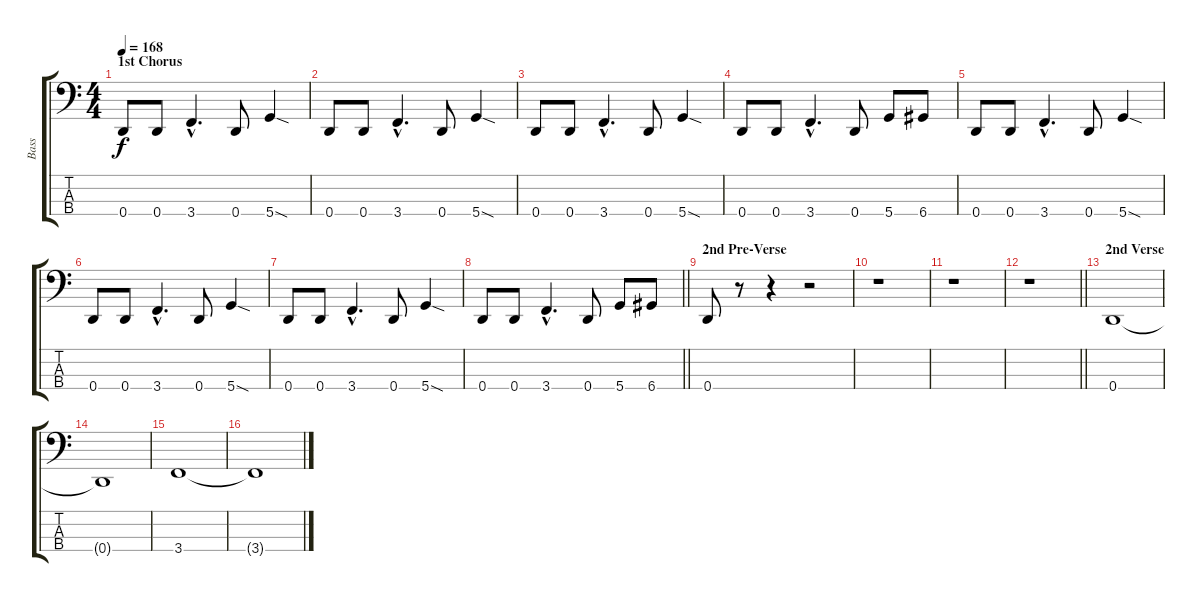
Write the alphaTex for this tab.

\track ("Bass" "Bass") {instrument electricbassfinger}
\staff {score tabs}
\tuning (G2 D2 A1 D1) {hide}
\ts (4 4)
\section ("" "1st Chorus")
\tempo 168
\clef f4
\ks c
0.4.8{dy f} 0.4.8 3.4{hac}.4{d} 0.4.8 5.4{sod}.4 |
0.4.8 0.4.8 3.4{hac}.4{d} 0.4.8 5.4{sod}.4 |
0.4.8 0.4.8 3.4{hac}.4{d} 0.4.8 5.4{sod}.4 |
0.4.8 0.4.8 3.4{hac}.4{d} 0.4.8 5.4.8 6.4.8 |
0.4.8 0.4.8 3.4{hac}.4{d} 0.4.8 5.4{sod}.4 |
0.4.8 0.4.8 3.4{hac}.4{d} 0.4.8 5.4{sod}.4 |
0.4.8 0.4.8 3.4{hac}.4{d} 0.4.8 5.4{sod}.4 |
\barLineRight lightlight
0.4.8 0.4.8 3.4{hac}.4{d} 0.4.8 5.4.8 6.4.8 |
\section ("" "2nd Pre-Verse")
0.4.8 r.8 r.4 r.2 |
r.1 |
r.1 |
\barLineRight lightlight
r.1 |
\section ("" "2nd Verse")
0.4.1 |
0.4{t}.1 |
3.4.1 |
3.4{t}.1
